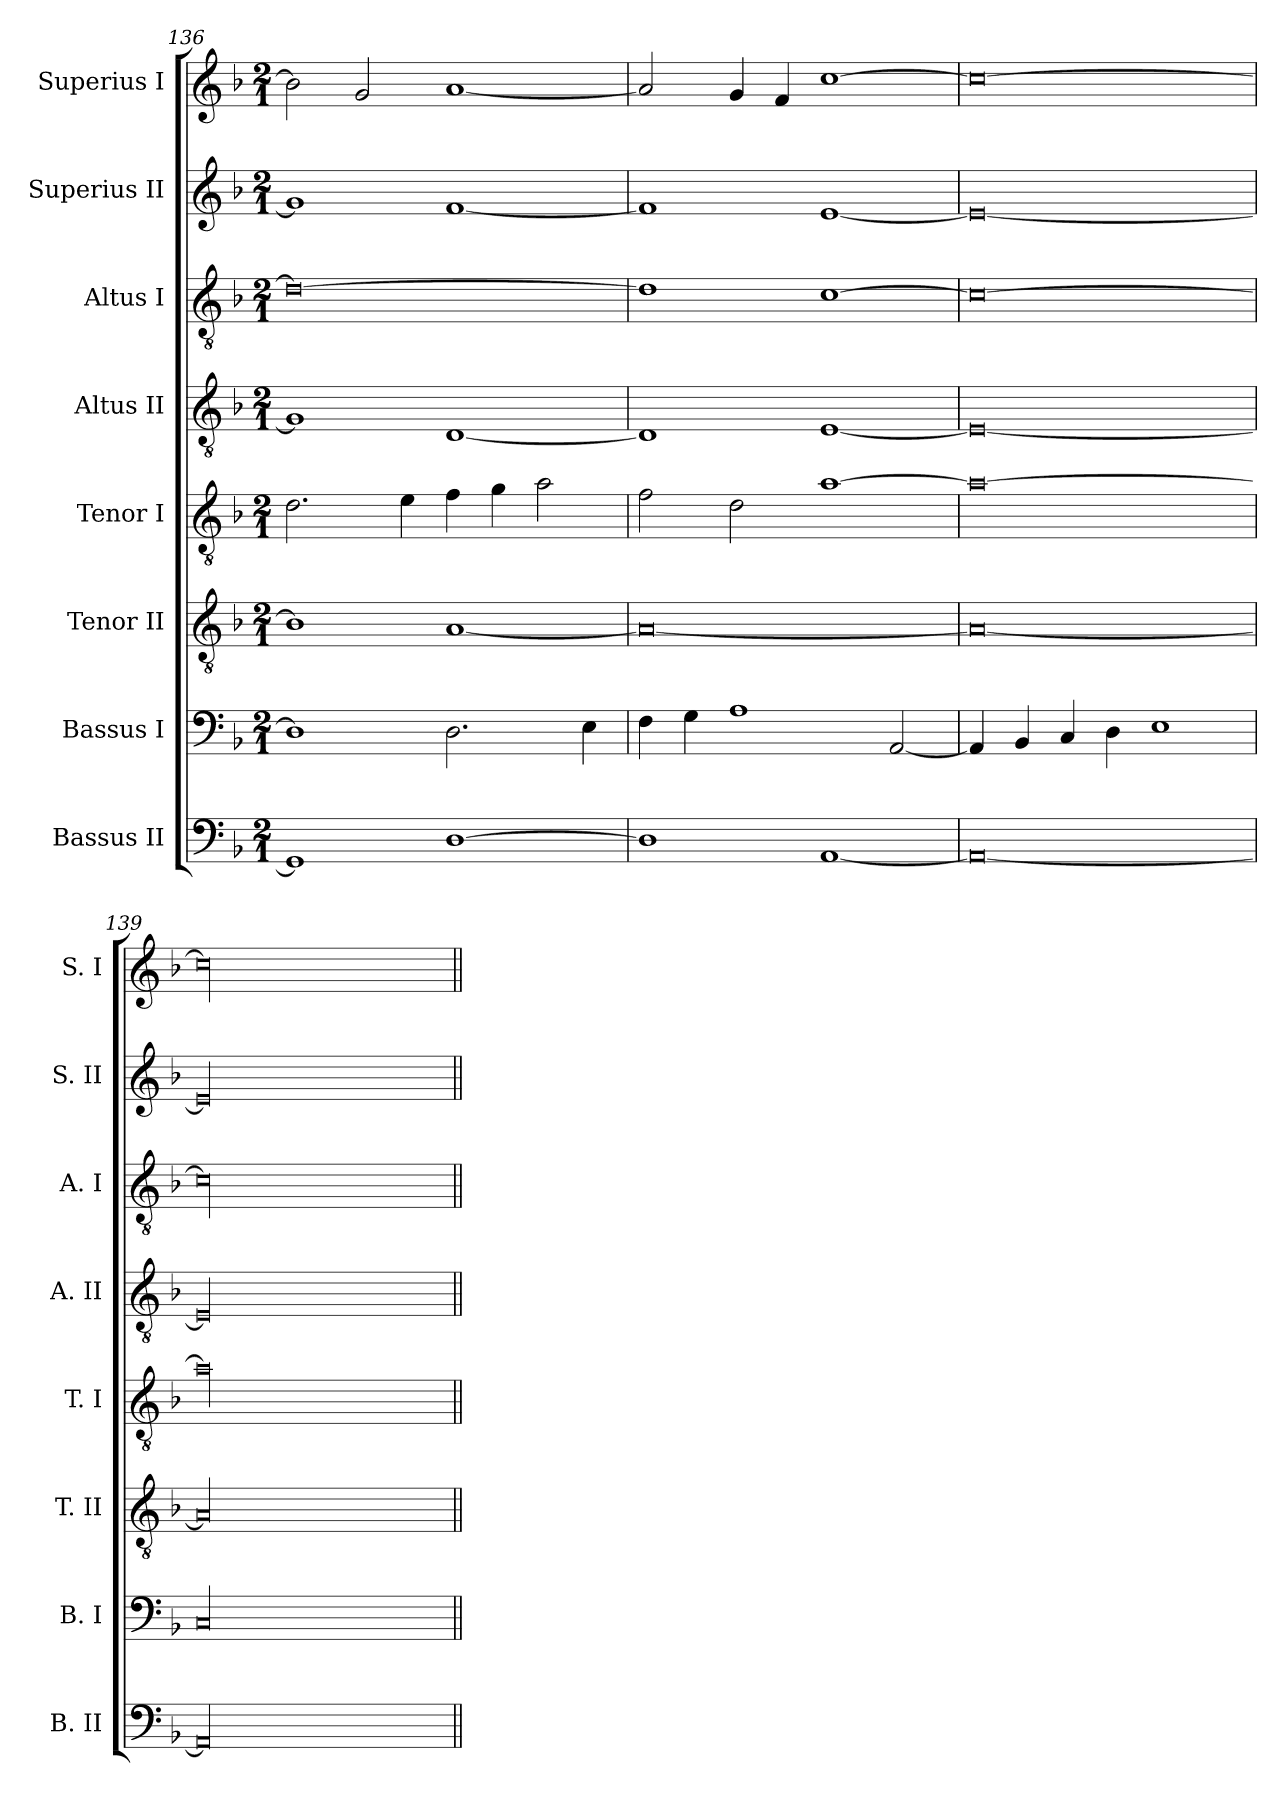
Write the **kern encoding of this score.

**kern	**kern	**kern	**kern	**kern	**kern	**kern	**kern
*part8	*part7	*part6	*part5	*part4	*part3	*part2	*part1
*staff8	*staff7	*staff6	*staff5	*staff4	*staff3	*staff2	*staff1
*I"Bassus II	*I"Bassus I	*I"Tenor II	*I"Tenor I	*I"Altus II	*I"Altus I	*I"Superius II	*I"Superius I
*I'B. II	*I'B. I	*I'T. II	*I'T. I	*I'A. II	*I'A. I	*I'S. II	*I'S. I
*clefF4	*clefF4	*clefGv2	*clefGv2	*clefGv2	*clefGv2	*clefG2	*clefG2
*k[b-]	*k[b-]	*k[b-]	*k[b-]	*k[b-]	*k[b-]	*k[b-]	*k[b-]
*F:	*F:	*F:	*F:	*F:	*F:	*F:	*F:
*M2/1	*M2/1	*M2/1	*M2/1	*M2/1	*M2/1	*M2/1	*M2/1
=136	=136	=136	=136	=136	=136	=136	=136
1GG]	1D]	1B-]	2.d	1G]	0d_	1g]	2b-]
.	.	.	.	.	.	.	2g
.	.	.	4e	.	.	.	.
[1D	2.D	[1A	4f	[1D	.	[1f	[1a
.	.	.	4g	.	.	.	.
.	.	.	2a	.	.	.	.
.	4E	.	.	.	.	.	.
=137	=137	=137	=137	=137	=137	=137	=137
1D]	4F	0A_	2f	1D]	1d]	1f]	2a]
.	4G	.	.	.	.	.	.
.	1A	.	2d	.	.	.	4g
.	.	.	.	.	.	.	4f
[1AA	.	.	[1a	[1E	[1c	[1e	[1cc
.	[2AA	.	.	.	.	.	.
=138	=138	=138	=138	=138	=138	=138	=138
0AA_	4AA]	0A_	0a_	0E_	0c_	0e_	0cc_
.	4BB-	.	.	.	.	.	.
.	4C	.	.	.	.	.	.
.	4D	.	.	.	.	.	.
.	1E	.	.	.	.	.	.
=139	=139	=139	=139	=139	=139	=139	=139
00AA]	00C	00A]	00a]	00E]	00c]	00e]	00cc]
=||	=||	=||	=||	=||	=||	=||	=||
*-	*-	*-	*-	*-	*-	*-	*-
